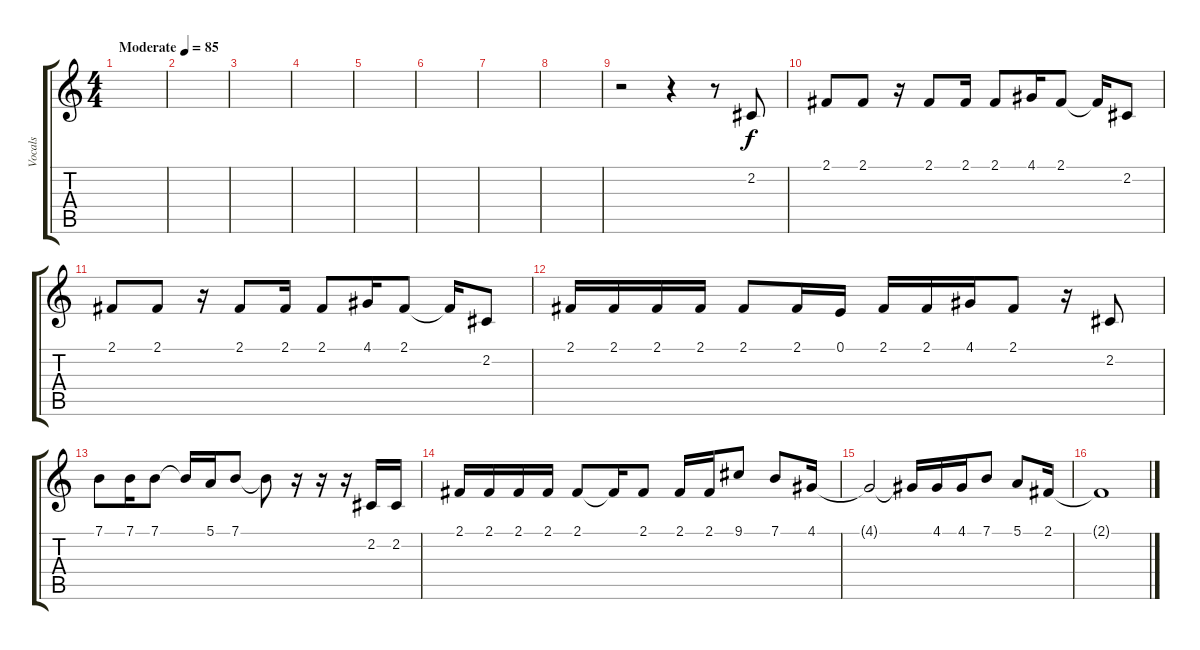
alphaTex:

\track ("Vocals" "Vocals") {instrument flute}
\staff {score tabs}
\tuning (E4 B3 G3 D3 A2 E2) {hide}
\ts (4 4)
\tempo (85 "Moderate")
\clef g2
\ks c
|
|
|
|
|
|
|
|
r.2 r.4 r.8 2.2.8 |
2.1.8 2.1.8 r.16 2.1.8 2.1.16 2.1.8 4.1.16 2.1.8 2.1{t}.16 2.2.8 |
2.1.8 2.1.8 r.16 2.1.8 2.1.16 2.1.8 4.1.16 2.1.8 2.1{t}.16 2.2.8 |
2.1.16 2.1.16 2.1.16 2.1.16 2.1.8 2.1.16 0.1.16 2.1.16 2.1.16 4.1.16 2.1.8 r.16 2.2.8 |
7.1.8 7.1.16 7.1.8 7.1{t}.16 5.1.16 7.1.8 7.1{t}.8 r.16 r.16 r.16 2.2.16 2.2.16 |
2.1.16 2.1.16 2.1.16 2.1.16 2.1.8 2.1{t}.16 2.1.8 2.1.16 2.1.16 9.1.8 7.1.8 4.1.16 |
4.1{t}.2 4.1{t}.16 4.1.16 4.1.16 7.1.8 5.1.8 2.1.16 |
2.1{t}.1
